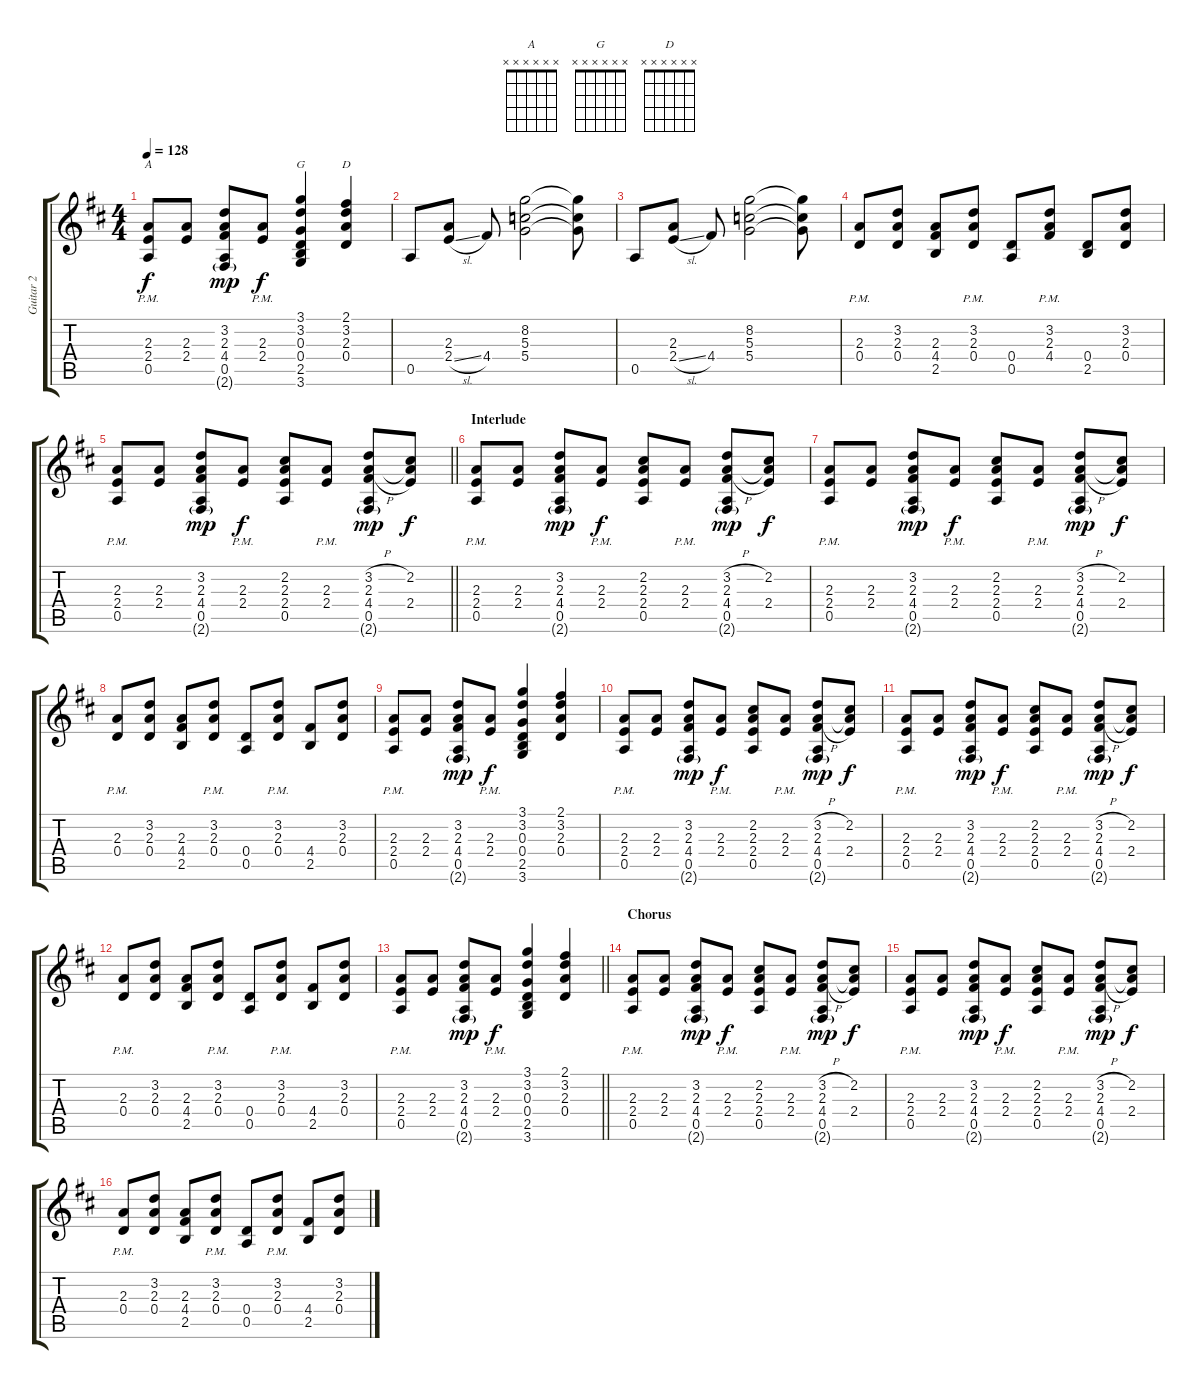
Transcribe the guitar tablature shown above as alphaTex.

\track ("Guitar 2" "Guitar 2") {instrument electricguitarclean}
\staff {score tabs}
\tuning (E4 B3 G3 D3 A2 E2) {hide}
\chord ("A" x x x x x x)
\chord ("G" x x x x x x)
\chord ("D" x x x x x x)
\ts (4 4)
\tempo 128
\clef g2
\ks d
(2.3{pm} 2.4{pm} 0.5{pm}).8{ch "A" dy f} (2.3 2.4).8 (3.2 2.3 4.4 0.5 2.6{g}).8{dy mp} (2.3{pm} 2.4{pm}).8{dy f} (3.1 3.2 0.3 0.4 2.5 3.6).4{ch "G"} (2.1 3.2 2.3 0.4).4{ch "D"} |
0.5.8 (2.3 2.4{sl}).8 4.4.8 (8.2 5.3 5.4).2 (8.2{t} 5.3{t} 5.4{t}).8 |
0.5.8 (2.3 2.4{sl}).8 4.4.8 (8.2 5.3 5.4).2 (8.2{t} 5.3{t} 5.4{t}).8 |
(2.3{pm} 0.4{pm}).8 (3.2 2.3 0.4).8 (2.3 4.4 2.5).8 (3.2{pm} 2.3{pm} 0.4{pm}).8 (0.4 0.5).8 (3.2{pm} 2.3{pm} 4.4{pm}).8 (0.4 2.5).8 (3.2 2.3 0.4).8 |
\barLineRight lightlight
(2.3{pm} 2.4{pm} 0.5{pm}).8 (2.3 2.4).8 (3.2 2.3 4.4 0.5 2.6{g}).8{dy mp} (2.3{pm} 2.4{pm}).8{dy f} (2.2 2.3 2.4 0.5).8 (2.3{pm} 2.4{pm}).8 (3.2{h} 2.3 4.4{h} 0.5 2.6{g}).8{dy mp} (2.2 2.3{t} 2.4).8{dy f} |
\section ("" "Interlude")
(2.3{pm} 2.4{pm} 0.5{pm}).8 (2.3 2.4).8 (3.2 2.3 4.4 0.5 2.6{g}).8{dy mp} (2.3{pm} 2.4{pm}).8{dy f} (2.2 2.3 2.4 0.5).8 (2.3{pm} 2.4{pm}).8 (3.2{h} 2.3 4.4{h} 0.5 2.6{g}).8{dy mp} (2.2 2.3{t} 2.4).8{dy f} |
(2.3{pm} 2.4{pm} 0.5{pm}).8 (2.3 2.4).8 (3.2 2.3 4.4 0.5 2.6{g}).8{dy mp} (2.3{pm} 2.4{pm}).8{dy f} (2.2 2.3 2.4 0.5).8 (2.3{pm} 2.4{pm}).8 (3.2{h} 2.3 4.4{h} 0.5 2.6{g}).8{dy mp} (2.2 2.3{t} 2.4).8{dy f} |
(2.3{pm} 0.4{pm}).8 (3.2 2.3 0.4).8 (2.3 4.4 2.5).8 (3.2{pm} 2.3{pm} 0.4{pm}).8 (0.4 0.5).8 (3.2{pm} 2.3{pm} 0.4{pm}).8 (4.4 2.5).8 (3.2 2.3 0.4).8 |
(2.3{pm} 2.4{pm} 0.5{pm}).8 (2.3 2.4).8 (3.2 2.3 4.4 0.5 2.6{g}).8{dy mp} (2.3{pm} 2.4{pm}).8{dy f} (3.1 3.2 0.3 0.4 2.5 3.6).4 (2.1 3.2 2.3 0.4).4 |
(2.3{pm} 2.4{pm} 0.5{pm}).8 (2.3 2.4).8 (3.2 2.3 4.4 0.5 2.6{g}).8{dy mp} (2.3{pm} 2.4{pm}).8{dy f} (2.2 2.3 2.4 0.5).8 (2.3{pm} 2.4{pm}).8 (3.2{h} 2.3 4.4{h} 0.5 2.6{g}).8{dy mp} (2.2 2.3{t} 2.4).8{dy f} |
(2.3{pm} 2.4{pm} 0.5{pm}).8 (2.3 2.4).8 (3.2 2.3 4.4 0.5 2.6{g}).8{dy mp} (2.3{pm} 2.4{pm}).8{dy f} (2.2 2.3 2.4 0.5).8 (2.3{pm} 2.4{pm}).8 (3.2{h} 2.3 4.4{h} 0.5 2.6{g}).8{dy mp} (2.2 2.3{t} 2.4).8{dy f} |
(2.3{pm} 0.4{pm}).8 (3.2 2.3 0.4).8 (2.3 4.4 2.5).8 (3.2{pm} 2.3{pm} 0.4{pm}).8 (0.4 0.5).8 (3.2{pm} 2.3{pm} 0.4{pm}).8 (4.4 2.5).8 (3.2 2.3 0.4).8 |
\barLineRight lightlight
(2.3{pm} 2.4{pm} 0.5{pm}).8 (2.3 2.4).8 (3.2 2.3 4.4 0.5 2.6{g}).8{dy mp} (2.3{pm} 2.4{pm}).8{dy f} (3.1 3.2 0.3 0.4 2.5 3.6).4 (2.1 3.2 2.3 0.4).4 |
\section ("" "Chorus")
(2.3{pm} 2.4{pm} 0.5{pm}).8 (2.3 2.4).8 (3.2 2.3 4.4 0.5 2.6{g}).8{dy mp} (2.3{pm} 2.4{pm}).8{dy f} (2.2 2.3 2.4 0.5).8 (2.3{pm} 2.4{pm}).8 (3.2{h} 2.3 4.4{h} 0.5 2.6{g}).8{dy mp} (2.2 2.3{t} 2.4).8{dy f} |
(2.3{pm} 2.4{pm} 0.5{pm}).8 (2.3 2.4).8 (3.2 2.3 4.4 0.5 2.6{g}).8{dy mp} (2.3{pm} 2.4{pm}).8{dy f} (2.2 2.3 2.4 0.5).8 (2.3{pm} 2.4{pm}).8 (3.2{h} 2.3 4.4{h} 0.5 2.6{g}).8{dy mp} (2.2 2.3{t} 2.4).8{dy f} |
(2.3{pm} 0.4{pm}).8 (3.2 2.3 0.4).8 (2.3 4.4 2.5).8 (3.2{pm} 2.3{pm} 0.4{pm}).8 (0.4 0.5).8 (3.2{pm} 2.3{pm} 0.4{pm}).8 (4.4 2.5).8 (3.2 2.3 0.4).8
